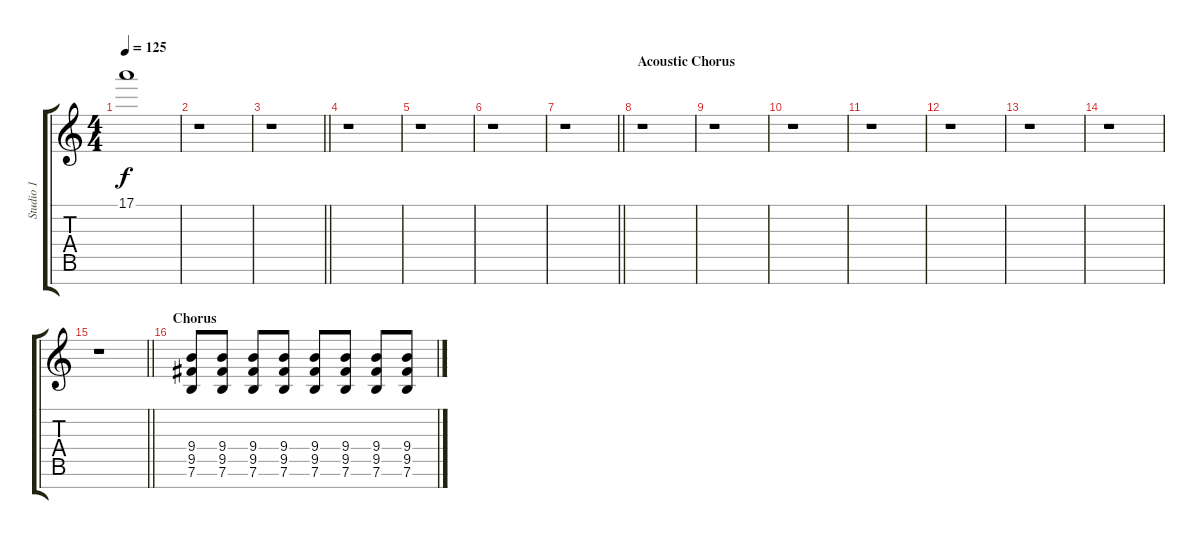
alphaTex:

\track ("Studio 1" "Studio 1") {instrument distortionguitar}
\staff {score tabs}
\tuning (E4 B3 G3 D3 A2 E2 B1) {hide}
\ts (4 4)
\tempo 125
\clef g2
\ks c
17.1{t}.1{dy f} |
r.1 |
\barLineRight lightlight
r.1 |
r.1 |
r.1 |
r.1 |
\barLineRight lightlight
r.1 |
\section ("" "Acoustic Chorus")
r.1 |
r.1 |
r.1 |
r.1 |
r.1 |
r.1 |
r.1 |
\barLineRight lightlight
r.1 |
\section ("" "Chorus")
(9.4 9.5 7.6).8 (9.4 9.5 7.6).8 (9.4 9.5 7.6).8 (9.4 9.5 7.6).8 (9.4 9.5 7.6).8 (9.4 9.5 7.6).8 (9.4 9.5 7.6).8 (9.4 9.5 7.6).8
